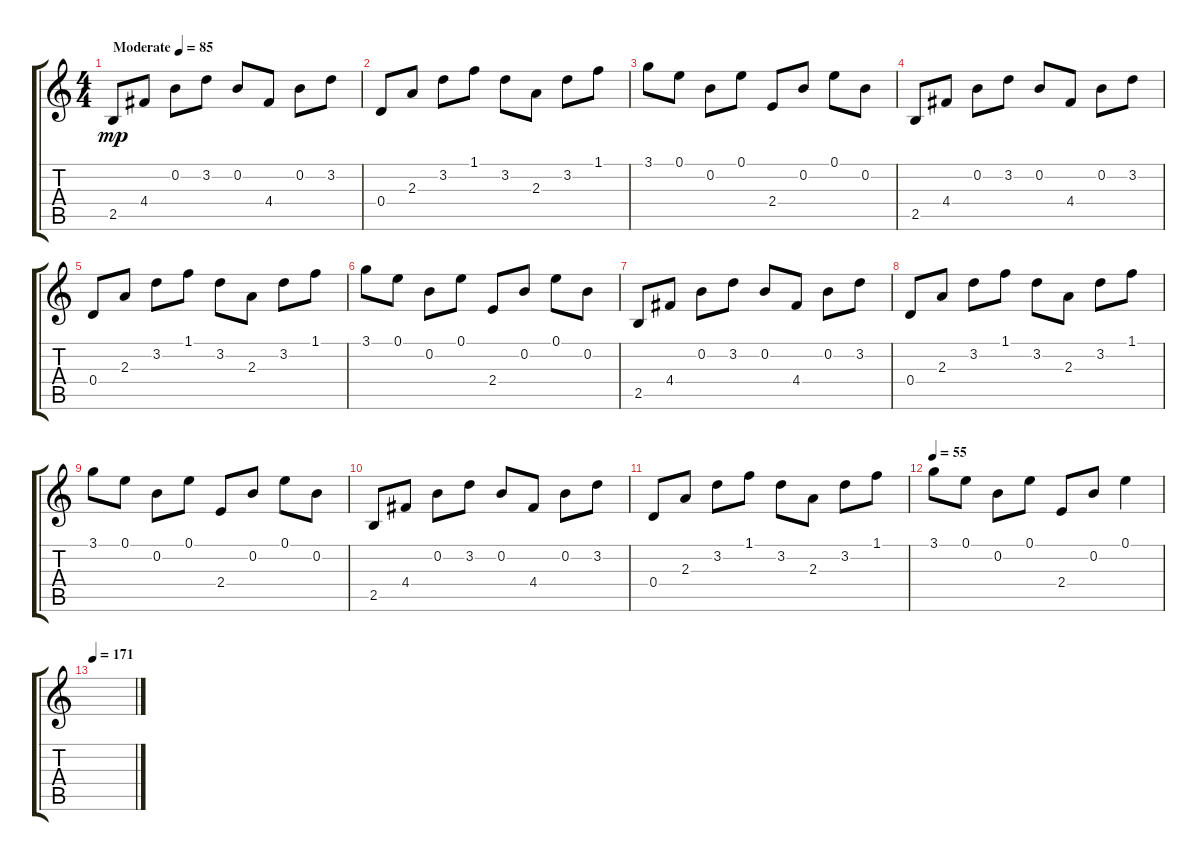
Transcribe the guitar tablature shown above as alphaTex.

\track "" {instrument acousticguitarsteel}
\staff {score tabs}
\tuning (E4 B3 G3 D3 A2 E2) {hide}
\ts (4 4)
\tempo (85 "Moderate")
\clef g2
\ks c
2.5.8{dy mp instrument acousticguitarsteel} 4.4.8 0.2.8 3.2.8 0.2.8 4.4.8 0.2.8 3.2.8 |
0.4.8 2.3.8 3.2.8 1.1.8 3.2.8 2.3.8 3.2.8 1.1.8 |
3.1.8 0.1.8 0.2.8 0.1.8 2.4.8 0.2.8 0.1.8 0.2.8 |
2.5.8 4.4.8 0.2.8 3.2.8 0.2.8 4.4.8 0.2.8 3.2.8 |
0.4.8 2.3.8 3.2.8 1.1.8 3.2.8 2.3.8 3.2.8 1.1.8 |
3.1.8 0.1.8 0.2.8 0.1.8 2.4.8 0.2.8 0.1.8 0.2.8 |
2.5.8 4.4.8 0.2.8 3.2.8 0.2.8 4.4.8 0.2.8 3.2.8 |
0.4.8 2.3.8 3.2.8 1.1.8 3.2.8 2.3.8 3.2.8 1.1.8 |
3.1.8 0.1.8 0.2.8 0.1.8 2.4.8 0.2.8 0.1.8 0.2.8 |
2.5.8 4.4.8 0.2.8 3.2.8 0.2.8 4.4.8 0.2.8 3.2.8 |
0.4.8 2.3.8 3.2.8 1.1.8 3.2.8 2.3.8 3.2.8 1.1.8 |
\tempo 55
3.1.8 0.1.8 0.2.8 0.1.8 2.4.8 0.2.8 0.1.4 |
\tempo 171
